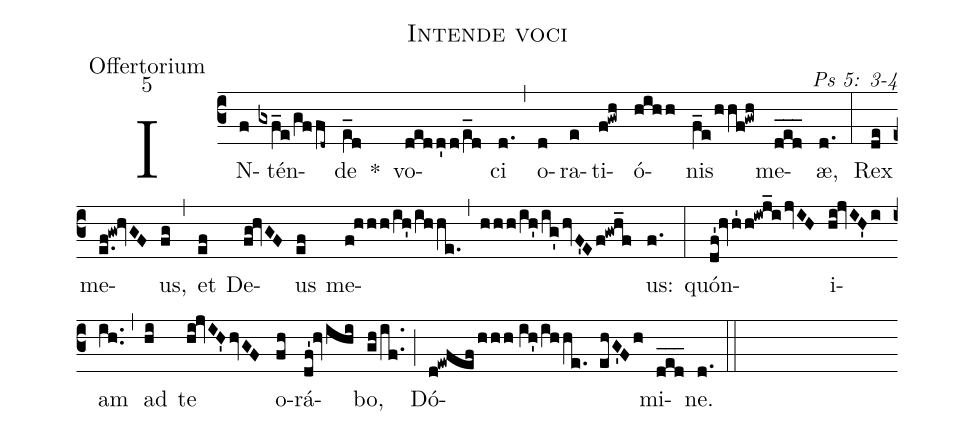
name: Intende voci;
office-part: Offertorium;
mode: 5;
commentary: Ps 5: 3-4;
%%
(c3) IN(f)tén(gxf_e/gffd~)de(e_[ll:1]d) *() vo(dedd'd/e_[ll:1]d)ci(d.) (,) o(d)ra(e)ti(f!gwh)ó(hihh)nis(f_e/hhf!gwh) me(d_e_d_)æ,(d.) (:)
Rex(de) me(e.f!gw!hvGF)us,(fg) (,) et(ef) De(fg!hvGF)us(ef) me(f!hhh/ih'/ihhe.)(,)(hhh/ih'/ig'hvF'Ef!gwh_f)us:(f.) (:)
quón(df'!hvh'1h!iwj_ijvIH)i(hi!jvIH'i)am(ih..) (,) ad(hi) te(hi!jvIH'hvGF) o(fh)rá(df'!hvihi)bo,(gh/if..) (;) Dó(d!ewfefhhh//ih'/ihhe. ehG'Fh)mi(d_e_d_)ne.(d.) (::)
